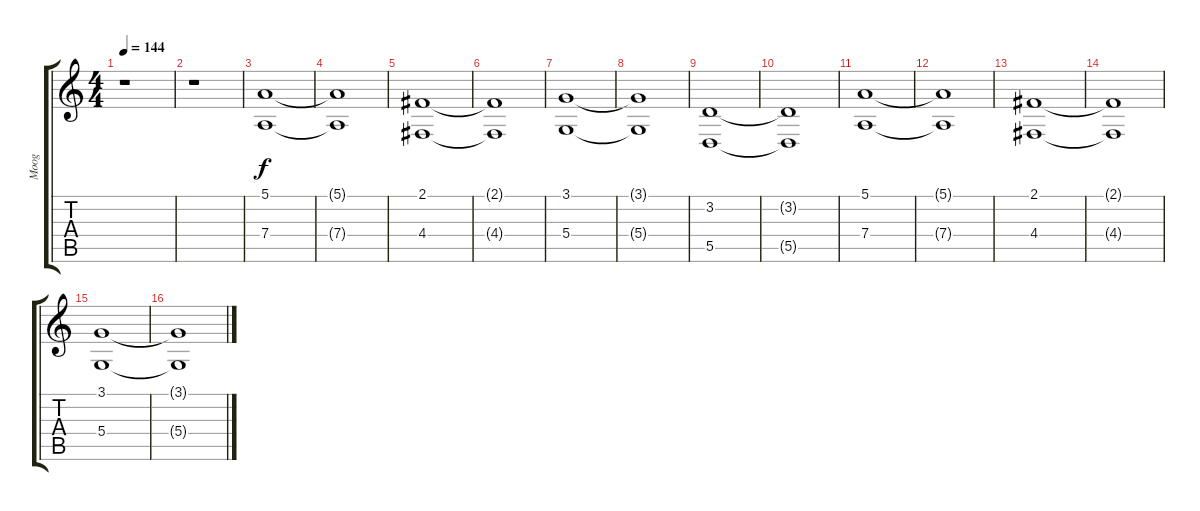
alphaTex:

\track ("Moog" "Moog") {instrument pad3polysynth}
\staff {score tabs}
\tuning (E4 B3 G3 D3 A2 E2) {hide}
\ts (4 4)
\tempo 144
\clef g2
\ks c
r.1{dy f instrument pad3polysynth} |
r.1 |
(5.1 7.4).1 |
(5.1{t} 7.4{t}).1 |
(2.1 4.4).1 |
(2.1{t} 4.4{t}).1 |
(3.1 5.4).1 |
(3.1{t} 5.4{t}).1 |
(3.2 5.5).1 |
(3.2{t} 5.5{t}).1 |
(5.1 7.4).1 |
(5.1{t} 7.4{t}).1 |
(2.1 4.4).1 |
(2.1{t} 4.4{t}).1 |
(3.1 5.4).1 |
(3.1{t} 5.4{t}).1
